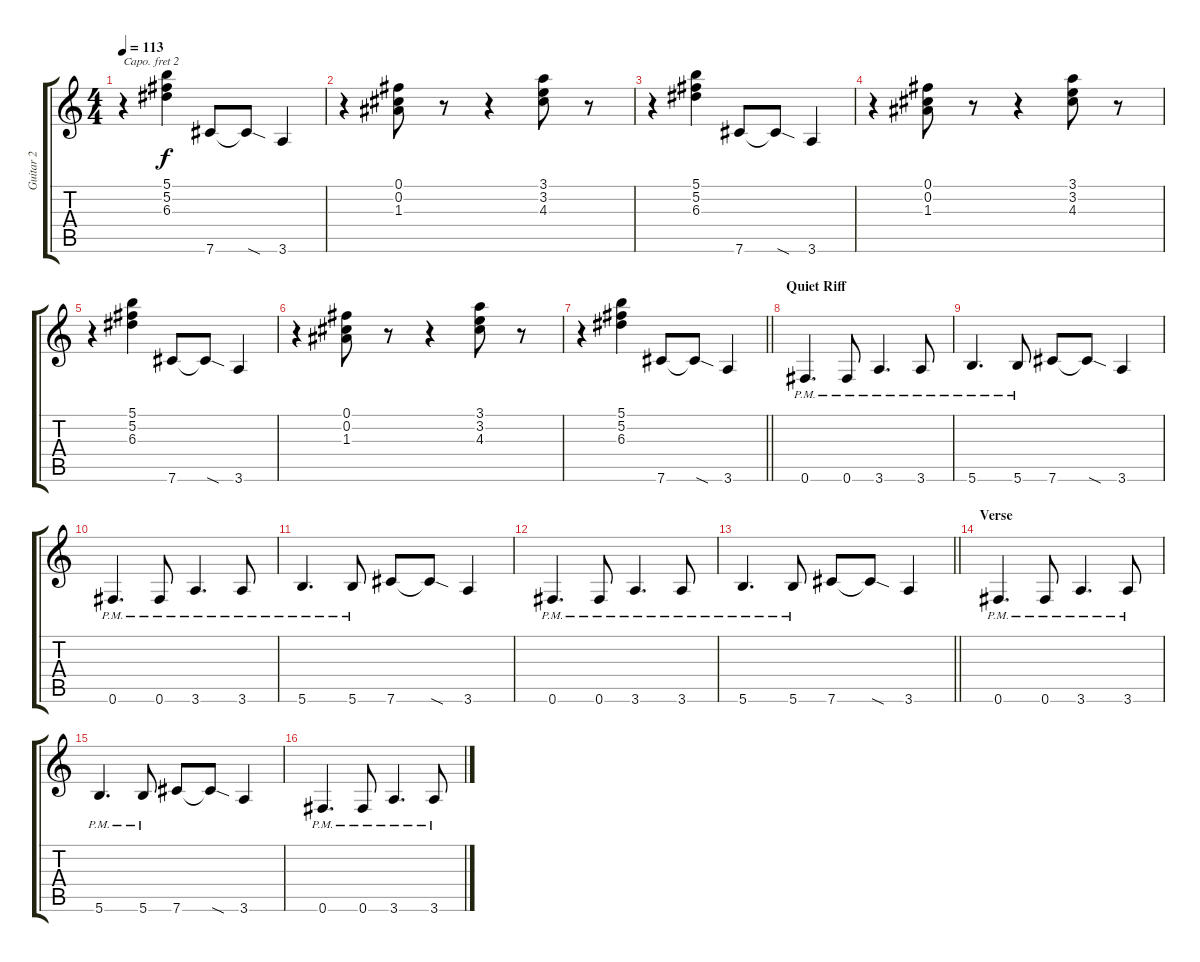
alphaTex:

\track ("Guitar 2" "Guitar 2") {instrument overdrivenguitar}
\staff {score tabs}
\capo 2
\tuning (E4 B3 G3 D3 A2 E2) {hide}
\ts (4 4)
\tempo 113
\clef g2
\ks c
r.4{dy f} (5.1 5.2 6.3).4 7.6.8 7.6{sod t}.8 3.6.4 |
r.4 (0.1 0.2 1.3).8 r.8 r.4 (3.1 3.2 4.3).8 r.8 |
r.4 (5.1 5.2 6.3).4 7.6.8 7.6{sod t}.8 3.6.4 |
r.4 (0.1 0.2 1.3).8 r.8 r.4 (3.1 3.2 4.3).8 r.8 |
r.4 (5.1 5.2 6.3).4 7.6.8 7.6{sod t}.8 3.6.4 |
r.4 (0.1 0.2 1.3).8 r.8 r.4 (3.1 3.2 4.3).8 r.8 |
\barLineRight lightlight
r.4 (5.1 5.2 6.3).4 7.6.8 7.6{sod t}.8 3.6.4 |
\section ("" "Quiet Riff")
0.6{pm}.4{d volume 16 instrument electricguitarclean} 0.6{pm}.8 3.6{pm}.4{d} 3.6{pm}.8 |
5.6{pm}.4{d} 5.6{pm}.8 7.6.8 7.6{sod t}.8 3.6.4 |
0.6{pm}.4{d volume 16 instrument electricguitarclean} 0.6{pm}.8 3.6{pm}.4{d} 3.6{pm}.8 |
5.6{pm}.4{d} 5.6{pm}.8 7.6.8 7.6{sod t}.8 3.6.4 |
0.6{pm}.4{d volume 16 instrument electricguitarclean} 0.6{pm}.8 3.6{pm}.4{d} 3.6{pm}.8 |
\barLineRight lightlight
5.6{pm}.4{d} 5.6{pm}.8 7.6.8 7.6{sod t}.8 3.6.4 |
\section ("" "Verse")
0.6{pm}.4{d volume 16 instrument electricguitarclean} 0.6{pm}.8 3.6{pm}.4{d} 3.6{pm}.8 |
5.6{pm}.4{d} 5.6{pm}.8 7.6.8 7.6{sod t}.8 3.6.4 |
0.6{pm}.4{d volume 16 instrument electricguitarclean} 0.6{pm}.8 3.6{pm}.4{d} 3.6{pm}.8
